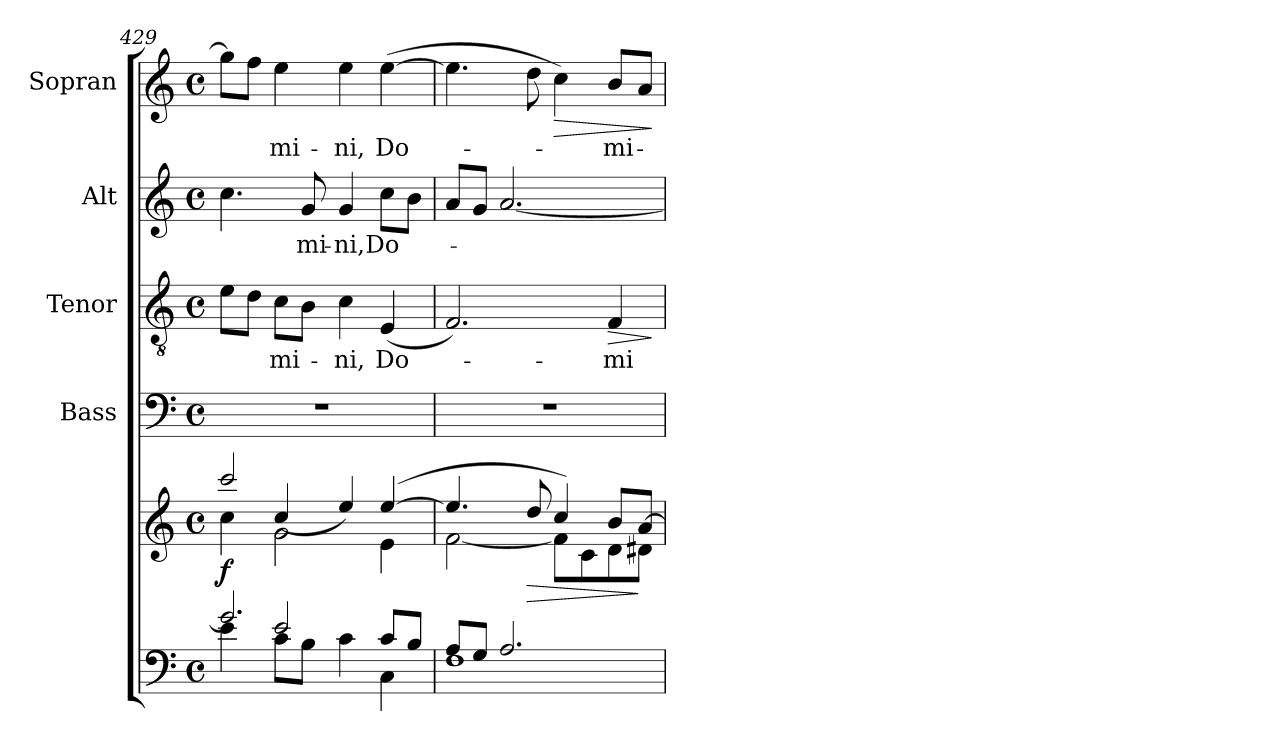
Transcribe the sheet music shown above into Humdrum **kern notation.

**kern	**kern	**dynam	**kern	**kern	**text	**dynam	**kern	**text	**kern	**text	**dynam
*part5	*part5	*part5	*part4	*part3	*part3	*part3	*part2	*part2	*part1	*part1	*part1
*staff6	*staff5	*staff5/6	*staff4	*staff3	*staff3	*staff3	*staff2	*staff2	*staff1	*staff1	*staff1
*	*	*	*I"Bass	*I"Tenor	*	*	*I"Alt	*	*I"Sopran	*	*
*	*	*	*I'B.	*I'T.	*	*	*I'A.	*	*I'S.	*	*
*clefF4	*clefG2	*	*clefF4	*clefGv2	*	*	*clefG2	*	*clefG2	*	*
*k[]	*k[]	*	*k[]	*k[]	*	*	*k[]	*	*k[]	*	*
*C:	*C:	*	*C:	*C:	*	*	*C:	*	*C:	*	*
*M4/4	*M4/4	*	*M4/4	*M4/4	*	*	*M4/4	*	*M4/4	*	*
*met(c)	*met(c)	*	*met(c)	*met(c)	*	*	*met(c)	*	*met(c)	*	*
=429	=429	=429	=429	=429	=429	=429	=429	=429	=429	=429	=429
*^	*^	*	*	*	*	*	*	*	*	*	*
*	*^	*	*^	*	*	*	*	*	*	*	*	*	*
!	!	!	!	!	!	!LO:DY:b	!	!	!	!	!	!	!	!	!
2.g/]	4e\	4ryy	2ccc/	4cc\	4ryy	f	1r	8e\L	.	.	4.cc\	.	8gg\L]	.	.
.	.	.	.	.	.	.	.	8d\J	.	.	.	.	8ff\J	.	.
!	!	!	!	!	!	!	!	!	!LO:LY:b	!	!	!	!	!LO:LY:b	!
.	8c\L	2e/	.	(4cc/	2g\	.	.	8c\L	-mi-	.	.	.	4ee\	-mi-	.
!	!	!	!	!	!	!	!	!	!	!	!	!LO:LY:b	!	!	!
.	8B\J	.	.	.	.	.	.	8B\J	.	.	8g/	-mi-	.	.	.
!	!	!	!	!	!	!	!	!	!LO:LY:b	!	!	!LO:LY:b	!	!LO:LY:b	!
.	4c\	.	4ryy	4ee/)	.	.	.	4c\	-ni,	.	4g/	-ni,	4ee\	-ni,	.
!	!	!	!	!	!	!	!	!	!LO:LY:b	!	!	!LO:LY:b	!	!LO:LY:b	!
8c/L	4C\	4ryy	([>4ee/	4e\	4ryy	.	.	(<4E/	Do-	.	8cc\L	Do-	(>[4ee\	Do-	.
8B/J	.	.	.	.	.	.	.	.	.	.	8b\J	.	.	.	.
*	*v	*v	*	*	*	*	*	*	*	*	*	*	*	*	*
*	*	*	*v	*v	*	*	*	*	*	*	*	*	*	*
=430	=430	=430	=430	=430	=430	=430	=430	=430	=430	=430	=430	=430	=430
8A/L	1F	4.ee/]	[<2f\	.	1r	2.F/)	.	.	8a/L	.	4.ee\]	.	.
8G/J	.	.	.	.	.	.	.	.	8g/J	.	.	.	.
2.A/	.	.	.	.	.	.	.	.	[2.a/	.	.	.	.
!	!	!	!	!LO:HP:b	!	!	!	!	!	!	!	!	!
.	.	8dd/	.	>	.	.	.	.	.	.	8dd\	.	.
!	!	!	!	!	!	!	!	!	!	!	!	!	!LO:HP:b
.	.	4cc/)	8f\L]	.	.	.	.	.	.	.	4cc\)	.	>
.	.	.	8c\	.	.	.	.	.	.	.	.	.	.
!	!	!	!	!	!	!	!LO:LY:b	!LO:HP:b	!	!	!	!LO:LY:b	!
.	.	8b/L	8d\	.	.	4F/	-mi-	>	.	.	8b/L	-mi-	.
.	.	[>8a/J	8d#X\J	]	.	.	.	.	.	.	8a/J	.	.
*v	*v	*	*	*	*	*	*	*	*	*	*	*	*
*	*v	*v	*	*	*	*	*	*	*	*	*	*
.	.	.	.	.	.	]	.	.	.	.	]
=	=	=	=	=	=	=	=	=	=	=	=
*-	*-	*-	*-	*-	*-	*-	*-	*-	*-	*-	*-
